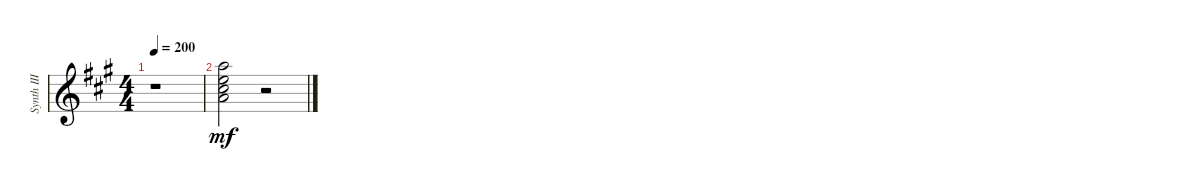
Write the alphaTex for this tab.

\track ("Synth III" "Synth III") {instrument synthbrass1}
\staff {score}
\tuning (E4 B3 G3 D3 A2 E2 B1) {hide}
\ts (4 4)
\tempo 200
\clef g2
\ks a
r.1{dy mf} |
(17.1 17.2 18.3 19.4).2 r.2
